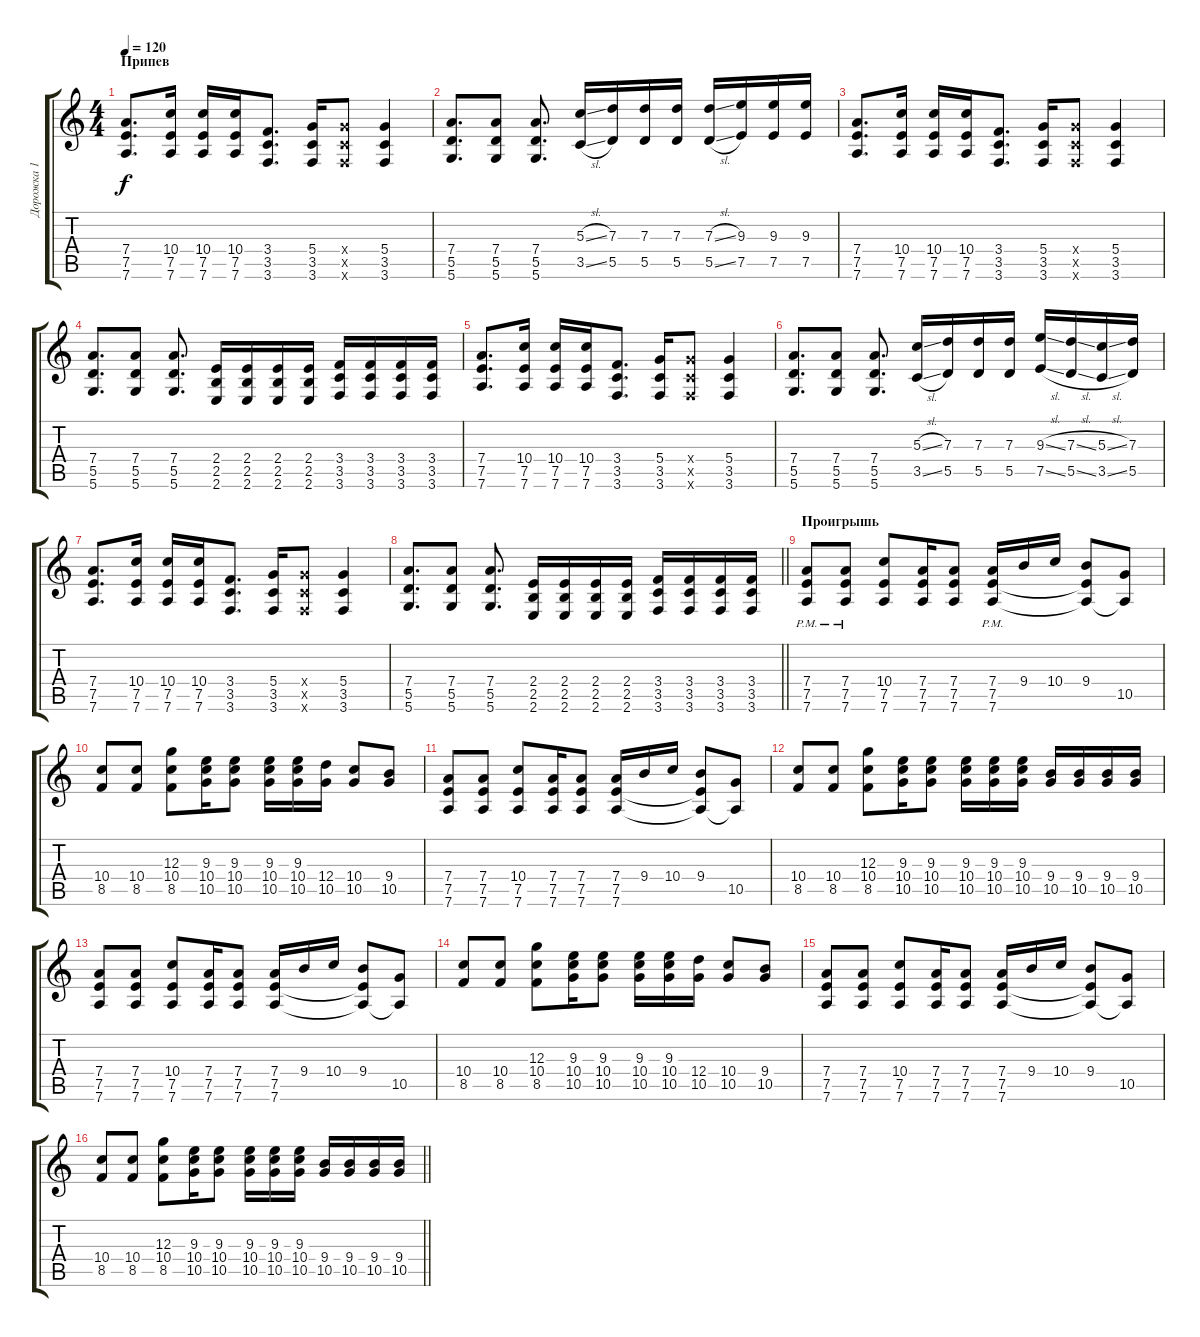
\track ("Дорожка 1" "Дорожка 1") {instrument acousticguitarsteel}
\staff {score tabs}
\tuning (E4 B3 G3 D3 A2 D2) {hide}
\ts (4 4)
\section ("" "Припев")
\tempo 120
\clef g2
\ks c
(7.4 7.5 7.6).8{d dy f} (10.4 7.5 7.6).16 (10.4 7.5 7.6).16 (10.4 7.5 7.6).16 (3.4 3.5 3.6).8{d} (5.4 3.5 3.6).16 (5.4{x} 3.5{x} 3.6{x}).8 (5.4 3.5 3.6).4 |
(7.4 5.5 5.6).8{d} (7.4 5.5 5.6).8 (7.4 5.5 5.6).8{d} (5.3{sl} 3.5{sl}).16 (7.3 5.5).16 (7.3 5.5).16 (7.3 5.5).16 (7.3{sl} 5.5{sl}).16 (9.3 7.5).16 (9.3 7.5).16 (9.3 7.5).16 |
(7.4 7.5 7.6).8{d} (10.4 7.5 7.6).16 (10.4 7.5 7.6).16 (10.4 7.5 7.6).16 (3.4 3.5 3.6).8{d} (5.4 3.5 3.6).16 (5.4{x} 3.5{x} 3.6{x}).8 (5.4 3.5 3.6).4 |
(7.4 5.5 5.6).8{d} (7.4 5.5 5.6).8 (7.4 5.5 5.6).8{d} (2.4 2.5 2.6).16 (2.4 2.5 2.6).16 (2.4 2.5 2.6).16 (2.4 2.5 2.6).16 (3.4 3.5 3.6).16 (3.4 3.5 3.6).16 (3.4 3.5 3.6).16 (3.4 3.5 3.6).16 |
(7.4 7.5 7.6).8{d} (10.4 7.5 7.6).16 (10.4 7.5 7.6).16 (10.4 7.5 7.6).16 (3.4 3.5 3.6).8{d} (5.4 3.5 3.6).16 (5.4{x} 3.5{x} 3.6{x}).8 (5.4 3.5 3.6).4 |
(7.4 5.5 5.6).8{d} (7.4 5.5 5.6).8 (7.4 5.5 5.6).8{d} (5.3{sl} 3.5{sl}).16 (7.3 5.5).16 (7.3 5.5).16 (7.3 5.5).16 (9.3{sl} 7.5{sl}).16 (7.3{sl} 5.5{sl}).16 (5.3{sl} 3.5{sl}).16 (7.3 5.5).16 |
(7.4 7.5 7.6).8{d} (10.4 7.5 7.6).16 (10.4 7.5 7.6).16 (10.4 7.5 7.6).16 (3.4 3.5 3.6).8{d} (5.4 3.5 3.6).16 (5.4{x} 3.5{x} 3.6{x}).8 (5.4 3.5 3.6).4 |
\barLineRight lightlight
(7.4 5.5 5.6).8{d} (7.4 5.5 5.6).8 (7.4 5.5 5.6).8{d} (2.4 2.5 2.6).16 (2.4 2.5 2.6).16 (2.4 2.5 2.6).16 (2.4 2.5 2.6).16 (3.4 3.5 3.6).16 (3.4 3.5 3.6).16 (3.4 3.5 3.6).16 (3.4 3.5 3.6).16 |
\section ("" "Проигрышь")
(7.4{pm} 7.5{pm} 7.6{pm}).8 (7.4{pm} 7.5{pm} 7.6{pm}).8 (10.4 7.5 7.6).8 (7.4 7.5 7.6).16 (7.4 7.5 7.6).8 (7.4{pm} 7.5{pm} 7.6{pm}).16 9.4.16 10.4.16 (9.4 7.5{t} 7.6{t}).8 (10.5 7.6{t}).8 |
(10.4 8.5).8 (10.4 8.5).8 (12.3 10.4 8.5).8 (9.3 10.4 10.5).16 (9.3 10.4 10.5).8 (9.3 10.4 10.5).16 (9.3 10.4 10.5).16 (12.4 10.5).16 (10.4 10.5).8 (9.4 10.5).8 |
(7.4 7.5 7.6).8 (7.4 7.5 7.6).8 (10.4 7.5 7.6).8 (7.4 7.5 7.6).16 (7.4 7.5 7.6).8 (7.4 7.5 7.6).16 9.4.16 10.4.16 (9.4 7.5{t} 7.6{t}).8 (10.5 7.6{t}).8 |
(10.4 8.5).8 (10.4 8.5).8 (12.3 10.4 8.5).8 (9.3 10.4 10.5).16 (9.3 10.4 10.5).8 (9.3 10.4 10.5).16 (9.3 10.4 10.5).16 (9.3 10.4 10.5).16 (9.4 10.5).16 (9.4 10.5).16 (9.4 10.5).16 (9.4 10.5).16 |
(7.4 7.5 7.6).8 (7.4 7.5 7.6).8 (10.4 7.5 7.6).8 (7.4 7.5 7.6).16 (7.4 7.5 7.6).8 (7.4 7.5 7.6).16 9.4.16 10.4.16 (9.4 7.5{t} 7.6{t}).8 (10.5 7.6{t}).8 |
(10.4 8.5).8 (10.4 8.5).8 (12.3 10.4 8.5).8 (9.3 10.4 10.5).16 (9.3 10.4 10.5).8 (9.3 10.4 10.5).16 (9.3 10.4 10.5).16 (12.4 10.5).16 (10.4 10.5).8 (9.4 10.5).8 |
(7.4 7.5 7.6).8 (7.4 7.5 7.6).8 (10.4 7.5 7.6).8 (7.4 7.5 7.6).16 (7.4 7.5 7.6).8 (7.4 7.5 7.6).16 9.4.16 10.4.16 (9.4 7.5{t} 7.6{t}).8 (10.5 7.6{t}).8 |
\barLineRight lightlight
(10.4 8.5).8 (10.4 8.5).8 (12.3 10.4 8.5).8 (9.3 10.4 10.5).16 (9.3 10.4 10.5).8 (9.3 10.4 10.5).16 (9.3 10.4 10.5).16 (9.3 10.4 10.5).16 (9.4 10.5).16 (9.4 10.5).16 (9.4 10.5).16 (9.4 10.5).16
